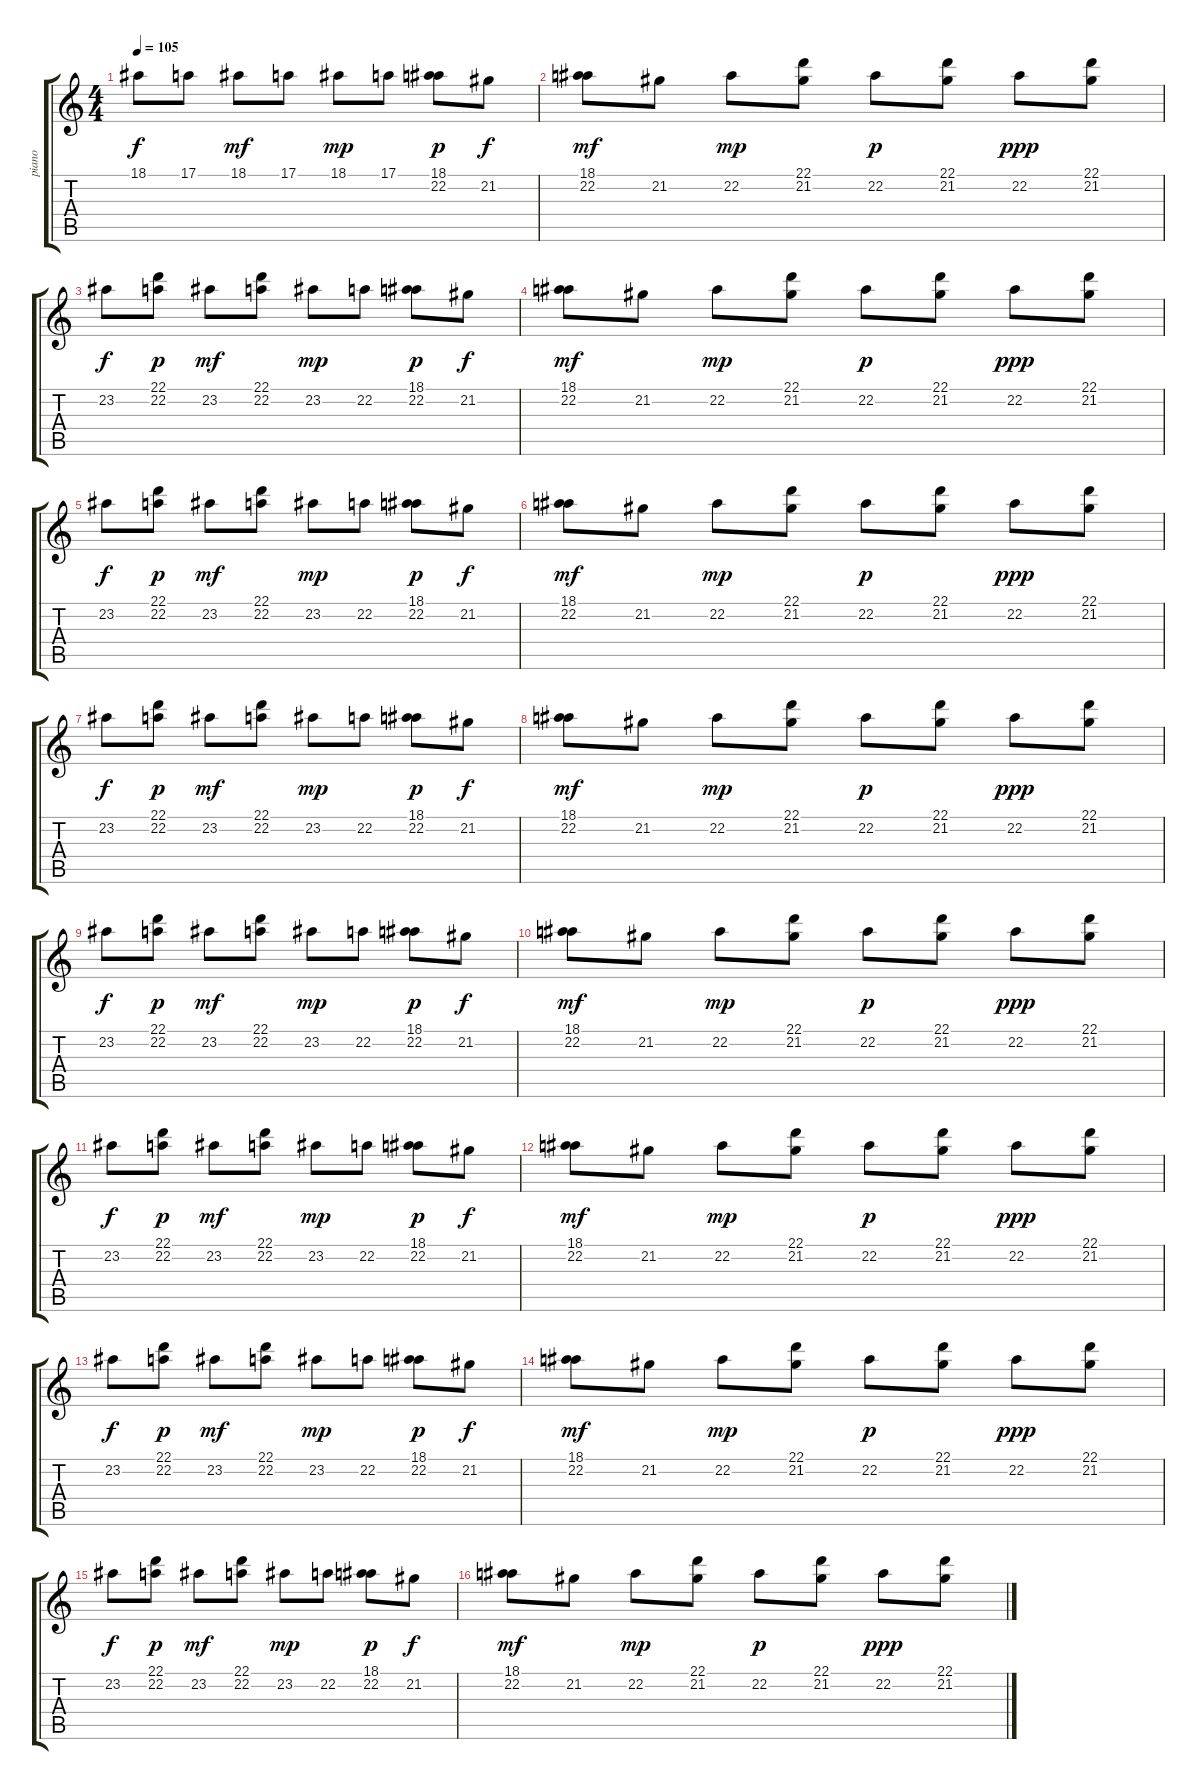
\track ("piano" "piano") {instrument honkytonkpiano}
\staff {score tabs}
\tuning (E4 B3 G3 D3 A2 E2) {hide}
\ts (4 4)
\tempo 105
\clef g2
\ks c
18.1.8{dy f} 17.1.8 18.1.8{dy mf} 17.1.8 18.1.8{dy mp} 17.1.8 (18.1 22.2).8{dy p} 21.2.8{dy f} |
(18.1 22.2).8{dy mf} 21.2.8 22.2.8{dy mp} (22.1 21.2).8 22.2.8{dy p} (22.1 21.2).8 22.2.8{dy ppp} (22.1 21.2).8 |
23.2.8{dy f} (22.1 22.2).8{dy p} 23.2.8{dy mf} (22.1 22.2).8 23.2.8{dy mp} 22.2.8 (18.1 22.2).8{dy p} 21.2.8{dy f} |
(18.1 22.2).8{dy mf} 21.2.8 22.2.8{dy mp} (22.1 21.2).8 22.2.8{dy p} (22.1 21.2).8 22.2.8{dy ppp} (22.1 21.2).8 |
23.2.8{dy f} (22.1 22.2).8{dy p} 23.2.8{dy mf} (22.1 22.2).8 23.2.8{dy mp} 22.2.8 (18.1 22.2).8{dy p} 21.2.8{dy f} |
(18.1 22.2).8{dy mf} 21.2.8 22.2.8{dy mp} (22.1 21.2).8 22.2.8{dy p} (22.1 21.2).8 22.2.8{dy ppp} (22.1 21.2).8 |
23.2.8{dy f} (22.1 22.2).8{dy p} 23.2.8{dy mf} (22.1 22.2).8 23.2.8{dy mp} 22.2.8 (18.1 22.2).8{dy p} 21.2.8{dy f} |
(18.1 22.2).8{dy mf} 21.2.8 22.2.8{dy mp} (22.1 21.2).8 22.2.8{dy p} (22.1 21.2).8 22.2.8{dy ppp} (22.1 21.2).8 |
23.2.8{dy f} (22.1 22.2).8{dy p} 23.2.8{dy mf} (22.1 22.2).8 23.2.8{dy mp} 22.2.8 (18.1 22.2).8{dy p} 21.2.8{dy f} |
(18.1 22.2).8{dy mf} 21.2.8 22.2.8{dy mp} (22.1 21.2).8 22.2.8{dy p} (22.1 21.2).8 22.2.8{dy ppp} (22.1 21.2).8 |
23.2.8{dy f} (22.1 22.2).8{dy p} 23.2.8{dy mf} (22.1 22.2).8 23.2.8{dy mp} 22.2.8 (18.1 22.2).8{dy p} 21.2.8{dy f} |
(18.1 22.2).8{dy mf} 21.2.8 22.2.8{dy mp} (22.1 21.2).8 22.2.8{dy p} (22.1 21.2).8 22.2.8{dy ppp} (22.1 21.2).8 |
23.2.8{dy f} (22.1 22.2).8{dy p} 23.2.8{dy mf} (22.1 22.2).8 23.2.8{dy mp} 22.2.8 (18.1 22.2).8{dy p} 21.2.8{dy f} |
(18.1 22.2).8{dy mf} 21.2.8 22.2.8{dy mp} (22.1 21.2).8 22.2.8{dy p} (22.1 21.2).8 22.2.8{dy ppp} (22.1 21.2).8 |
23.2.8{dy f} (22.1 22.2).8{dy p} 23.2.8{dy mf} (22.1 22.2).8 23.2.8{dy mp} 22.2.8 (18.1 22.2).8{dy p} 21.2.8{dy f} |
(18.1 22.2).8{dy mf} 21.2.8 22.2.8{dy mp} (22.1 21.2).8 22.2.8{dy p} (22.1 21.2).8 22.2.8{dy ppp} (22.1 21.2).8
